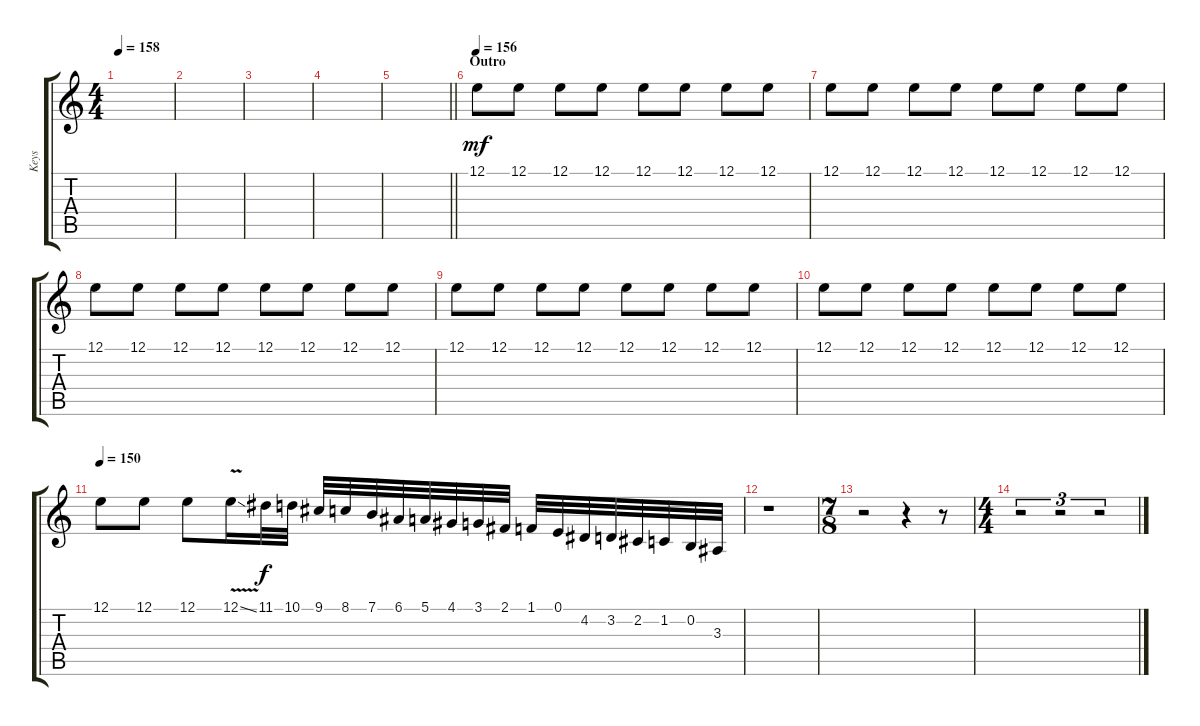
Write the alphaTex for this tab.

\track ("Keys" "Keys") {instrument percussiveorgan}
\staff {score tabs}
\tuning (E4 B3 G3 D3 A2 E2) {hide}
\ts (4 4)
\tempo 158
\clef g2
\ks c
|
|
|
|
\barLineRight lightlight
|
\section ("" "Outro")
\tempo 156
12.1.8{dy mf instrument brightacousticpiano} 12.1.8{instrument brightacousticpiano} 12.1.8 12.1.8 12.1.8 12.1.8 12.1.8{instrument brightacousticpiano} 12.1.8 |
12.1.8{instrument brightacousticpiano} 12.1.8{instrument brightacousticpiano} 12.1.8 12.1.8 12.1.8 12.1.8 12.1.8{instrument brightacousticpiano} 12.1.8 |
12.1.8{instrument brightacousticpiano} 12.1.8{instrument brightacousticpiano} 12.1.8 12.1.8 12.1.8 12.1.8 12.1.8{instrument brightacousticpiano} 12.1.8 |
12.1.8{instrument brightacousticpiano} 12.1.8{instrument brightacousticpiano} 12.1.8 12.1.8 12.1.8 12.1.8 12.1.8{instrument brightacousticpiano} 12.1.8 |
12.1.8{instrument brightacousticpiano} 12.1.8{instrument brightacousticpiano} 12.1.8 12.1.8 12.1.8 12.1.8 12.1.8{instrument brightacousticpiano} 12.1.8 |
\tempo 150
12.1.8{instrument brightacousticpiano} 12.1.8 12.1.8 12.1{v ss}.16{instrument brightacousticpiano} 11.1.32{dy f} 10.1.32 9.1.32 8.1.32 7.1.32 6.1.32 5.1.32 4.1.32 3.1.32 2.1.32 1.1.32 0.1.32 4.2.32 3.2.32 2.2.32 1.2.32 0.2.32 3.3.32 |
r.1 |
\ts (7 8)
r.2 r.4 r.8 |
\ts (4 4)
r.2{tu (3 2)} r.2{tu (3 2)} r.2{tu (3 2)}
